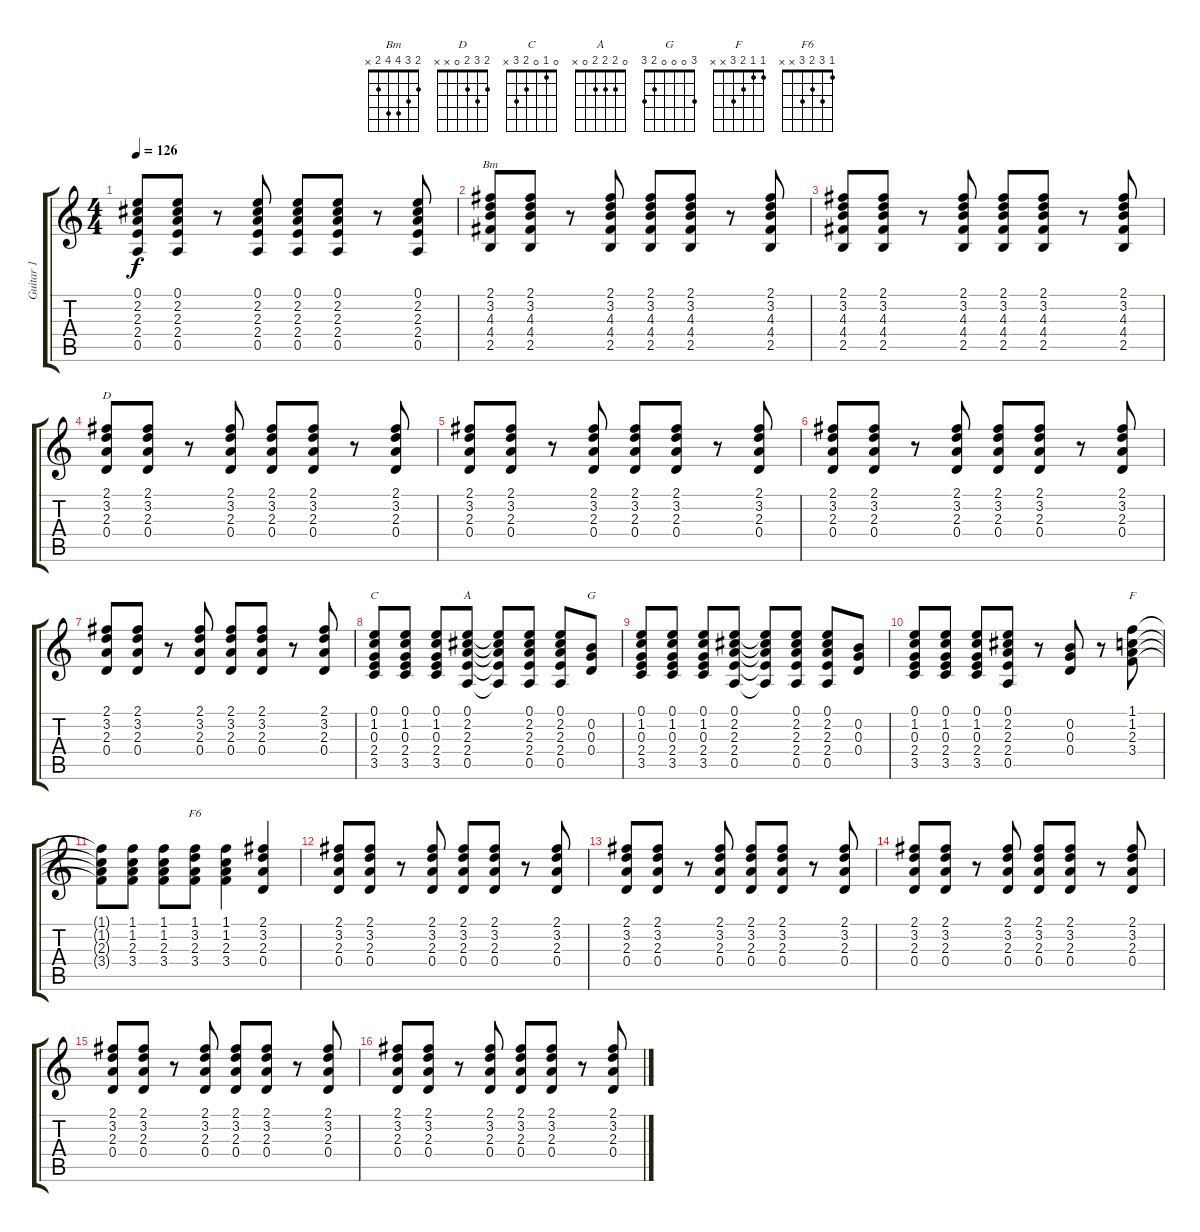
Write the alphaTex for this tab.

\track ("Guitar 1" "Guitar 1") {instrument electricguitarclean}
\staff {score tabs}
\tuning (E4 B3 G3 D3 A2 E2) {hide}
\chord ("Bm" 2 3 4 4 2 x)
\chord ("D" 2 3 2 0 x x)
\chord ("C" 0 1 0 2 3 x)
\chord ("A" 0 2 2 2 0 x)
\chord ("G" 3 0 0 0 2 3)
\chord ("F" 1 1 2 3 x x)
\chord ("F6" 1 3 2 3 x x)
\ts (4 4)
\tempo 126
\clef g2
\ks c
(0.1 2.2 2.3 2.4 0.5).8{dy f} (0.1 2.2 2.3 2.4 0.5).8 r.8 (0.1 2.2 2.3 2.4 0.5).8 (0.1 2.2 2.3 2.4 0.5).8 (0.1 2.2 2.3 2.4 0.5).8 r.8 (0.1 2.2 2.3 2.4 0.5).8 |
(2.1 3.2 4.3 4.4 2.5).8{ch "Bm"} (2.1 3.2 4.3 4.4 2.5).8 r.8 (2.1 3.2 4.3 4.4 2.5).8 (2.1 3.2 4.3 4.4 2.5).8 (2.1 3.2 4.3 4.4 2.5).8 r.8 (2.1 3.2 4.3 4.4 2.5).8 |
(2.1 3.2 4.3 4.4 2.5).8 (2.1 3.2 4.3 4.4 2.5).8 r.8 (2.1 3.2 4.3 4.4 2.5).8 (2.1 3.2 4.3 4.4 2.5).8 (2.1 3.2 4.3 4.4 2.5).8 r.8 (2.1 3.2 4.3 4.4 2.5).8 |
(2.1 3.2 2.3 0.4).8{ch "D"} (2.1 3.2 2.3 0.4).8 r.8 (2.1 3.2 2.3 0.4).8 (2.1 3.2 2.3 0.4).8 (2.1 3.2 2.3 0.4).8 r.8 (2.1 3.2 2.3 0.4).8 |
(2.1 3.2 2.3 0.4).8 (2.1 3.2 2.3 0.4).8 r.8 (2.1 3.2 2.3 0.4).8 (2.1 3.2 2.3 0.4).8 (2.1 3.2 2.3 0.4).8 r.8 (2.1 3.2 2.3 0.4).8 |
(2.1 3.2 2.3 0.4).8 (2.1 3.2 2.3 0.4).8 r.8 (2.1 3.2 2.3 0.4).8 (2.1 3.2 2.3 0.4).8 (2.1 3.2 2.3 0.4).8 r.8 (2.1 3.2 2.3 0.4).8 |
(2.1 3.2 2.3 0.4).8 (2.1 3.2 2.3 0.4).8 r.8 (2.1 3.2 2.3 0.4).8 (2.1 3.2 2.3 0.4).8 (2.1 3.2 2.3 0.4).8 r.8 (2.1 3.2 2.3 0.4).8 |
(0.1 1.2 0.3 2.4 3.5).8{ch "C"} (0.1 1.2 0.3 2.4 3.5).8 (0.1 1.2 0.3 2.4 3.5).8 (0.1 2.2 2.3 2.4 0.5).8{ch "A"} (0.1{t} 2.2{t} 2.3{t} 2.4{t} 0.5{t}).8 (0.1 2.2 2.3 2.4 0.5).8 (0.1 2.2 2.3 2.4 0.5).8 (0.2 0.3 0.4).8{ch "G"} |
(0.1 1.2 0.3 2.4 3.5).8 (0.1 1.2 0.3 2.4 3.5).8 (0.1 1.2 0.3 2.4 3.5).8 (0.1 2.2 2.3 2.4 0.5).8 (0.1{t} 2.2{t} 2.3{t} 2.4{t} 0.5{t}).8 (0.1 2.2 2.3 2.4 0.5).8 (0.1 2.2 2.3 2.4 0.5).8 (0.2 0.3 0.4).8 |
(0.1 1.2 0.3 2.4 3.5).8 (0.1 1.2 0.3 2.4 3.5).8 (0.1 1.2 0.3 2.4 3.5).8 (0.1 2.2 2.3 2.4 0.5).8 r.8 (0.2 0.3 0.4).8 r.8 (1.1 1.2 2.3 3.4).8{ch "F"} |
(1.1{t} 1.2{t} 2.3{t} 3.4{t}).8 (1.1 1.2 2.3 3.4).8 (1.1 1.2 2.3 3.4).8 (1.1 3.2 2.3 3.4).8{ch "F6"} (1.1 1.2 2.3 3.4).4 (2.1 3.2 2.3 0.4).4 |
(2.1 3.2 2.3 0.4).8 (2.1 3.2 2.3 0.4).8 r.8 (2.1 3.2 2.3 0.4).8 (2.1 3.2 2.3 0.4).8 (2.1 3.2 2.3 0.4).8 r.8 (2.1 3.2 2.3 0.4).8 |
(2.1 3.2 2.3 0.4).8 (2.1 3.2 2.3 0.4).8 r.8 (2.1 3.2 2.3 0.4).8 (2.1 3.2 2.3 0.4).8 (2.1 3.2 2.3 0.4).8 r.8 (2.1 3.2 2.3 0.4).8 |
(2.1 3.2 2.3 0.4).8 (2.1 3.2 2.3 0.4).8 r.8 (2.1 3.2 2.3 0.4).8 (2.1 3.2 2.3 0.4).8 (2.1 3.2 2.3 0.4).8 r.8 (2.1 3.2 2.3 0.4).8 |
(2.1 3.2 2.3 0.4).8 (2.1 3.2 2.3 0.4).8 r.8 (2.1 3.2 2.3 0.4).8 (2.1 3.2 2.3 0.4).8 (2.1 3.2 2.3 0.4).8 r.8 (2.1 3.2 2.3 0.4).8 |
(2.1 3.2 2.3 0.4).8 (2.1 3.2 2.3 0.4).8 r.8 (2.1 3.2 2.3 0.4).8 (2.1 3.2 2.3 0.4).8 (2.1 3.2 2.3 0.4).8 r.8 (2.1 3.2 2.3 0.4).8
